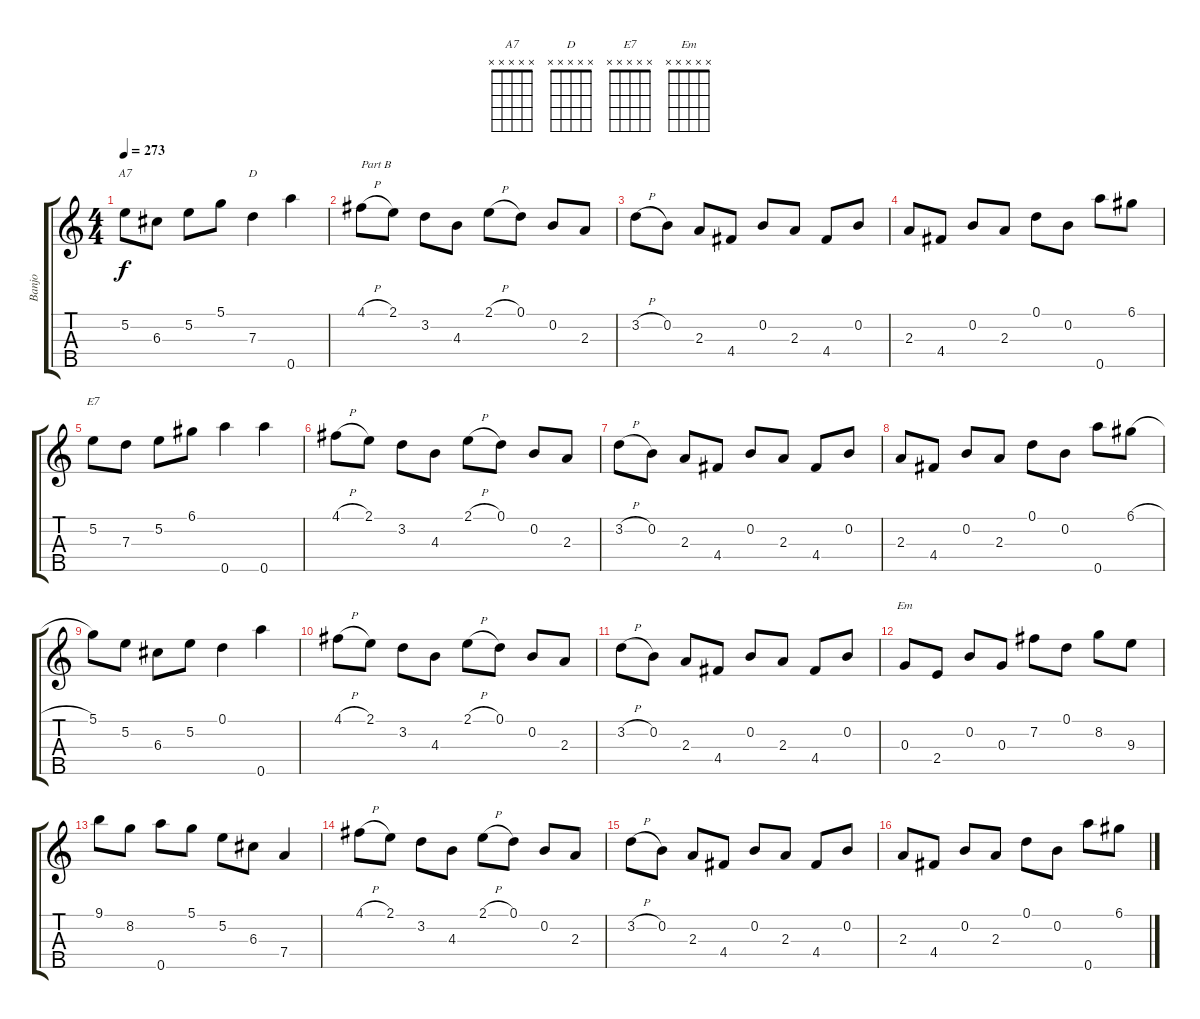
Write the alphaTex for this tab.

\track ("Banjo" "Banjo") {instrument banjo}
\staff {score tabs}
\tuning (D4 B3 G3 D3 A4) {hide}
\displaytranspose 12
\chord ("A7" x x x x x) {firstfret 0}
\chord ("D" x x x x x) {firstfret 0}
\chord ("E7" x x x x x) {firstfret 0}
\chord ("Em" x x x x x) {firstfret 0}
\ts (4 4)
\tempo 273
\clef g2
\ks c
5.2.8{ch "A7" dy f} 6.3.8 5.2.8 5.1.8 7.3.4{ch "D"} 0.5.4 |
4.1{h}.8{txt "Part B"} 2.1.8 3.2.8 4.3.8 2.1{h}.8 0.1.8 0.2.8 2.3.8 |
3.2{h}.8 0.2.8 2.3.8 4.4.8 0.2.8 2.3.8 4.4.8 0.2.8 |
2.3.8 4.4.8 0.2.8 2.3.8 0.1.8 0.2.8 0.5.8 6.1.8 |
5.2.8{ch "E7"} 7.3.8 5.2.8 6.1.8 0.5.4 0.5.4 |
4.1{h}.8 2.1.8 3.2.8 4.3.8 2.1{h}.8 0.1.8 0.2.8 2.3.8 |
3.2{h}.8 0.2.8 2.3.8 4.4.8 0.2.8 2.3.8 4.4.8 0.2.8 |
2.3.8 4.4.8 0.2.8 2.3.8 0.1.8 0.2.8 0.5.8 6.1{h}.8 |
5.1.8 5.2.8 6.3.8 5.2.8 0.1.4 0.5.4 |
4.1{h}.8 2.1.8 3.2.8 4.3.8 2.1{h}.8 0.1.8 0.2.8 2.3.8 |
3.2{h}.8 0.2.8 2.3.8 4.4.8 0.2.8 2.3.8 4.4.8 0.2.8 |
0.3.8{ch "Em"} 2.4.8 0.2.8 0.3.8 7.2.8 0.1.8 8.2.8 9.3.8 |
9.1.8 8.2.8 0.5.8 5.1.8 5.2.8 6.3.8 7.4.4 |
4.1{h}.8 2.1.8 3.2.8 4.3.8 2.1{h}.8 0.1.8 0.2.8 2.3.8 |
3.2{h}.8 0.2.8 2.3.8 4.4.8 0.2.8 2.3.8 4.4.8 0.2.8 |
2.3.8 4.4.8 0.2.8 2.3.8 0.1.8 0.2.8 0.5.8 6.1{h}.8
